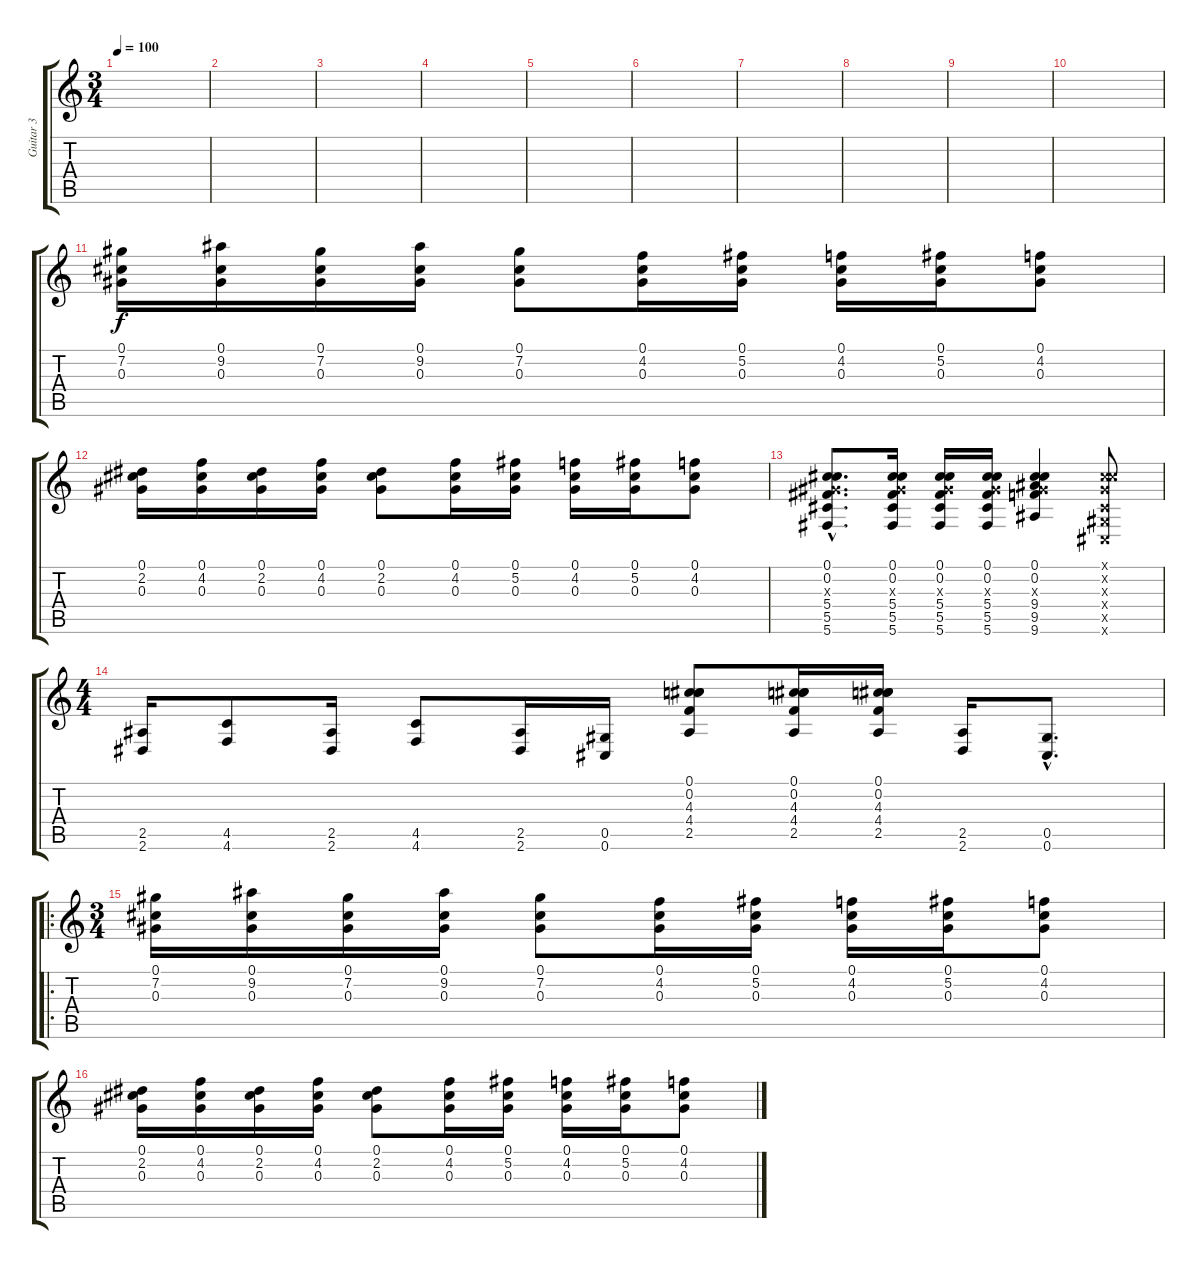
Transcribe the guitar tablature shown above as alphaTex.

\track ("Guitar 3" "Guitar 3") {instrument acousticguitarsteel}
\staff {score tabs}
\tuning (Db4 Db4 Ab3 Db3 Ab2 Db2) {hide}
\ts (3 4)
\tempo 100
\clef g2
\ks c
|
|
|
|
|
|
|
|
|
|
(0.1 7.2 0.3).16 (0.1 9.2 0.3).16 (0.1 7.2 0.3).16 (0.1 9.2 0.3).16 (0.1 7.2 0.3).8 (0.1 4.2 0.3).16 (0.1 5.2 0.3).16 (0.1 4.2 0.3).16 (0.1 5.2 0.3).16 (0.1 4.2 0.3).8 |
(0.1 2.2 0.3).16 (0.1 4.2 0.3).16 (0.1 2.2 0.3).16 (0.1 4.2 0.3).16 (0.1 2.2 0.3).8 (0.1 4.2 0.3).16 (0.1 5.2 0.3).16 (0.1 4.2 0.3).16 (0.1 5.2 0.3).16 (0.1 4.2 0.3).8 |
(0.1{hac} 0.2{hac} 0.3{hac x} 5.4{hac} 5.5{hac} 5.6{hac}).8{d} (0.1 0.2 0.3{x} 5.4 5.5 5.6).16 (0.1 0.2 0.3{x} 5.4 5.5 5.6).16 (0.1 0.2 0.3{x} 5.4 5.5 5.6).16 (0.1 0.2 0.3{x} 9.4 9.5 9.6).4 (0.1{x} 0.2{x} 0.3{x} 0.4{x} 0.5{x} 0.6{x}).8 |
\ts (4 4)
(2.5 2.6).16 (4.5 4.6).8 (2.5 2.6).16 (4.5 4.6).8 (2.5 2.6).16 (0.5 0.6).16 (0.1 0.2 4.3 4.4 2.5).8 (0.1 0.2 4.3 4.4 2.5).16 (0.1 0.2 4.3 4.4 2.5).16 (2.5 2.6).16 (0.5{hac} 0.6{hac}).8{d} |
\ro
\ts (3 4)
(0.1 7.2 0.3).16 (0.1 9.2 0.3).16 (0.1 7.2 0.3).16 (0.1 9.2 0.3).16 (0.1 7.2 0.3).8 (0.1 4.2 0.3).16 (0.1 5.2 0.3).16 (0.1 4.2 0.3).16 (0.1 5.2 0.3).16 (0.1 4.2 0.3).8 |
(0.1 2.2 0.3).16 (0.1 4.2 0.3).16 (0.1 2.2 0.3).16 (0.1 4.2 0.3).16 (0.1 2.2 0.3).8 (0.1 4.2 0.3).16 (0.1 5.2 0.3).16 (0.1 4.2 0.3).16 (0.1 5.2 0.3).16 (0.1 4.2 0.3).8
